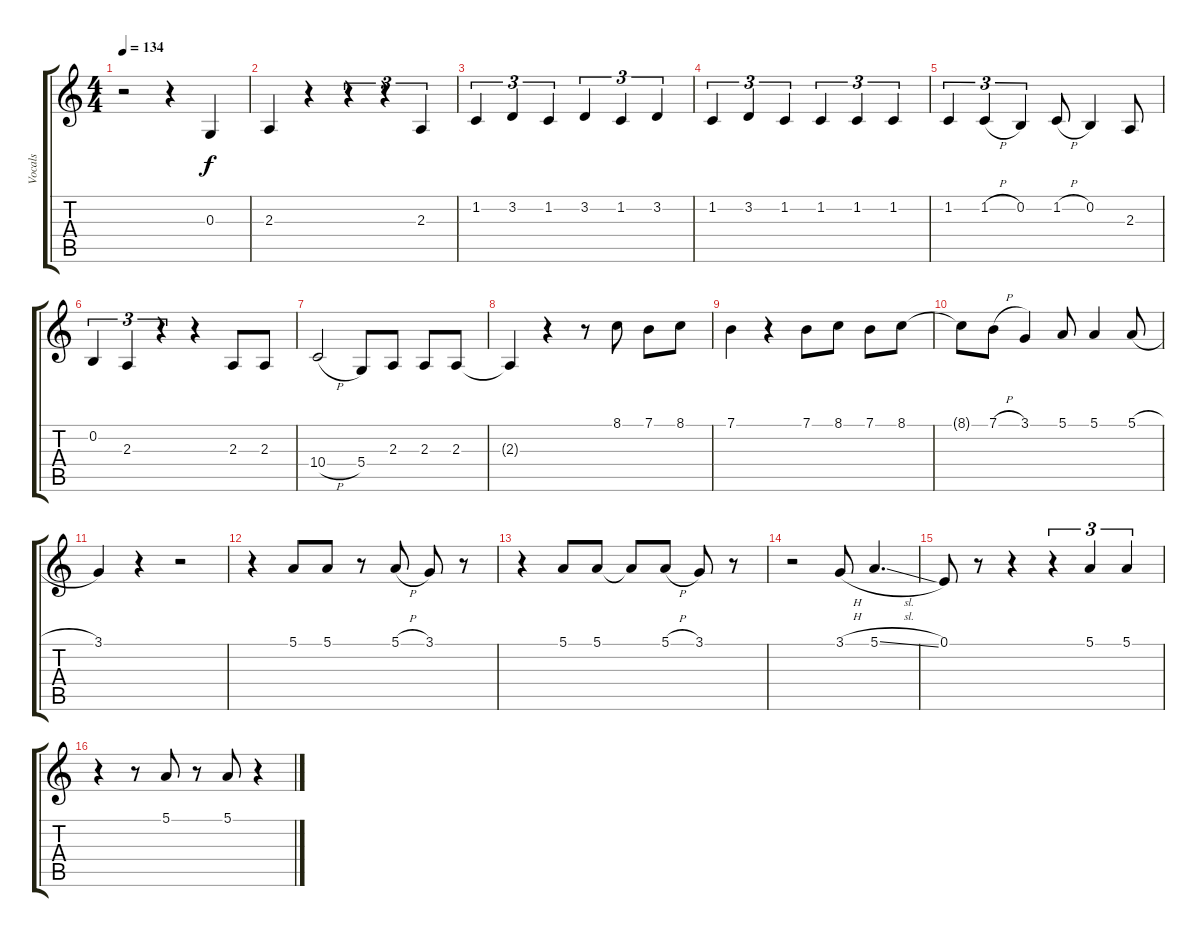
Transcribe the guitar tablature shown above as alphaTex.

\track ("Vocals" "Vocals") {instrument bassoon}
\staff {score tabs}
\tuning (E4 B3 G3 D3 A2 E2) {hide}
\ts (4 4)
\tempo 134
\clef g2
\ks c
r.2{dy f} r.4 0.3.4 |
2.3.4 r.4 r.4{tu (3 2)} r.4{tu (3 2)} 2.3.4{tu (3 2)} |
1.2.4{tu (3 2)} 3.2.4{tu (3 2)} 1.2.4{tu (3 2)} 3.2.4{tu (3 2)} 1.2.4{tu (3 2)} 3.2.4{tu (3 2)} |
1.2.4{tu (3 2)} 3.2.4{tu (3 2)} 1.2.4{tu (3 2)} 1.2.4{tu (3 2)} 1.2.4{tu (3 2)} 1.2.4{tu (3 2)} |
1.2.4{tu (3 2)} 1.2{h}.4{tu (3 2)} 0.2.4{tu (3 2)} 1.2{h}.8 0.2.4 2.3.8 |
0.2.4{tu (3 2)} 2.3.4{tu (3 2)} r.4{tu (3 2)} r.4 2.3.8 2.3.8 |
10.4{h}.2 5.4.8 2.3.8 2.3.8 2.3.8 |
2.3{t}.4 r.4 r.8 8.1.8 7.1.8 8.1.8 |
7.1.4 r.4 7.1.8 8.1.8 7.1.8 8.1.8 |
8.1{t}.8 7.1{h}.8 3.1.4 5.1.8 5.1.4 5.1{h}.8 |
3.1.4 r.4 r.2 |
r.4 5.1.8 5.1.8 r.8 5.1{h}.8 3.1.8 r.8 |
r.4 5.1.8 5.1.8 5.1{t}.8 5.1{h}.8 3.1.8 r.8 |
r.2 3.1{h}.8 5.1{sl}.4{d} |
0.1.8 r.8 r.4 r.4{tu (3 2)} 5.1.4{tu (3 2)} 5.1.4{tu (3 2)} |
r.4 r.8 5.1.8 r.8 5.1.8 r.4
